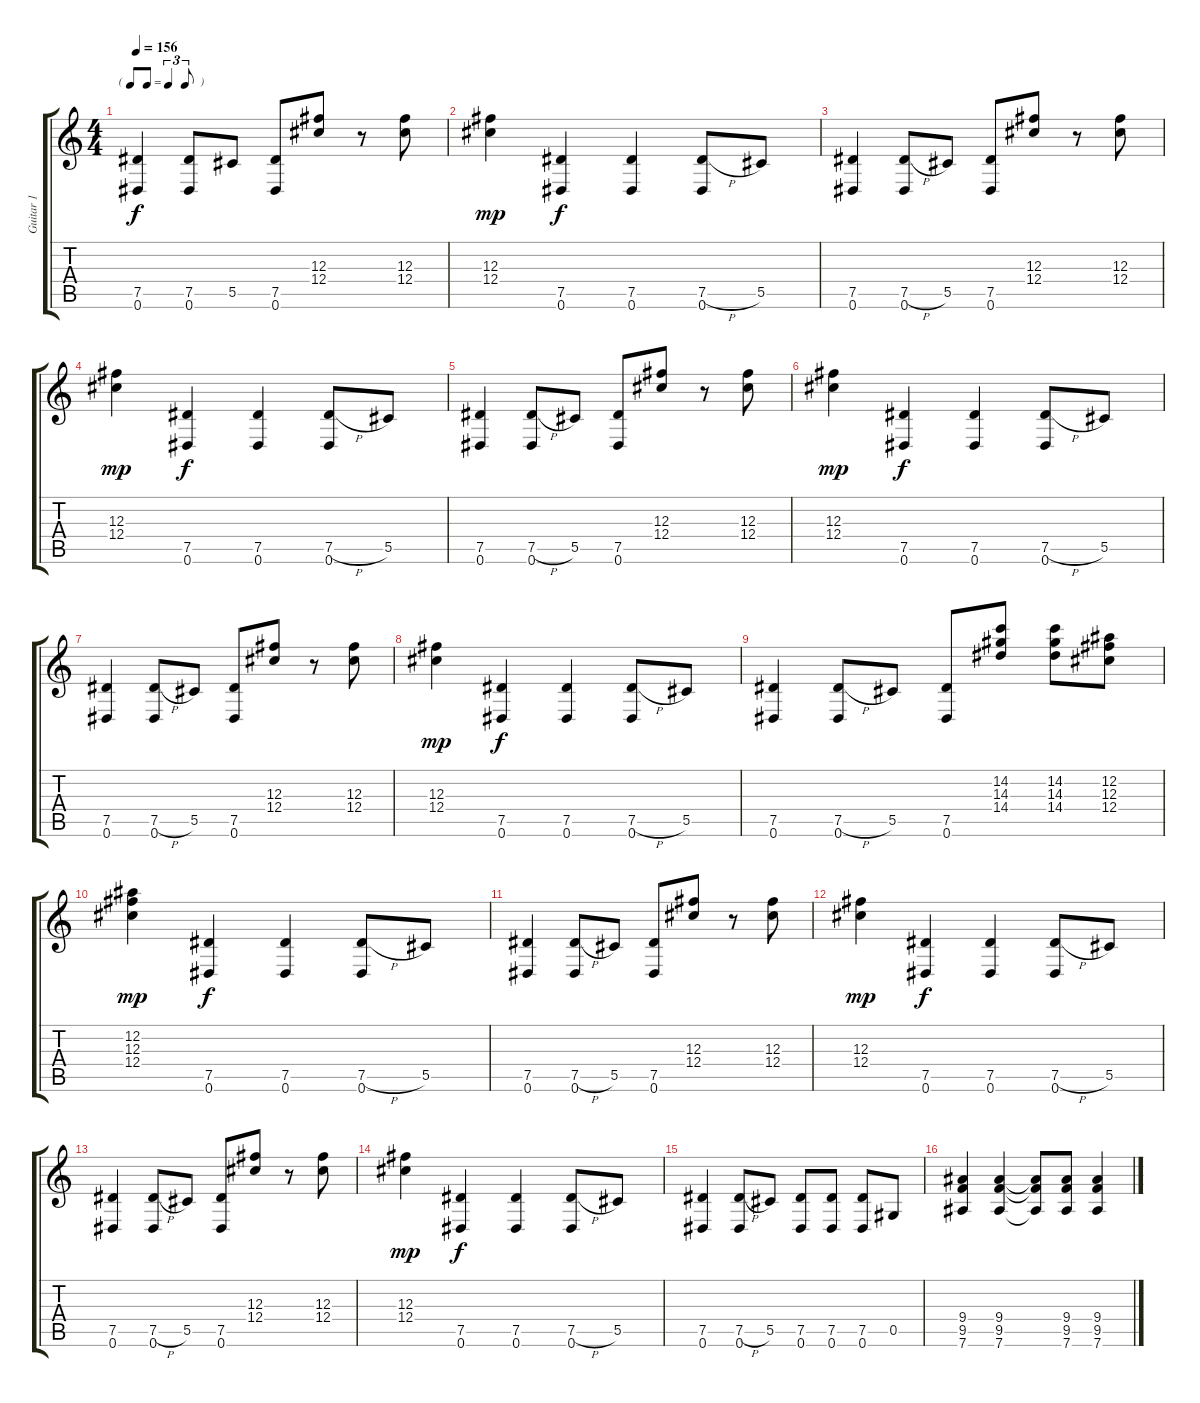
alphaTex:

\track ("Guitar 1" "Guitar 1") {instrument distortionguitar}
\staff {score tabs}
\tuning (Eb4 Bb3 Gb3 Db3 Ab2 Eb2) {hide}
\ts (4 4)
\tf triplet8th
\tempo 156
\clef g2
\ks c
(7.5 0.6).4{dy f} (7.5 0.6).8 5.5.8 (7.5 0.6).8 (12.3 12.4).8 r.8 (12.3 12.4).8 |
(12.3 12.4).4{dy mp} (7.5 0.6).4{dy f} (7.5 0.6).4 (7.5{h} 0.6).8 5.5.8 |
(7.5 0.6).4 (7.5{h} 0.6).8 5.5.8 (7.5 0.6).8 (12.3 12.4).8 r.8 (12.3 12.4).8 |
(12.3 12.4).4{dy mp} (7.5 0.6).4{dy f} (7.5 0.6).4 (7.5{h} 0.6).8 5.5.8 |
(7.5 0.6).4 (7.5{h} 0.6).8 5.5.8 (7.5 0.6).8 (12.3 12.4).8 r.8 (12.3 12.4).8 |
(12.3 12.4).4{dy mp} (7.5 0.6).4{dy f} (7.5 0.6).4 (7.5{h} 0.6).8 5.5.8 |
(7.5 0.6).4 (7.5{h} 0.6).8 5.5.8 (7.5 0.6).8 (12.3 12.4).8 r.8 (12.3 12.4).8 |
(12.3 12.4).4{dy mp} (7.5 0.6).4{dy f} (7.5 0.6).4 (7.5{h} 0.6).8 5.5.8 |
(7.5 0.6).4 (7.5{h} 0.6).8 5.5.8 (7.5 0.6).8 (14.2 14.3 14.4).8 (14.2 14.3 14.4).8 (12.2 12.3 12.4).8 |
(12.2 12.3 12.4).4{dy mp} (7.5 0.6).4{dy f} (7.5 0.6).4 (7.5{h} 0.6).8 5.5.8 |
(7.5 0.6).4 (7.5{h} 0.6).8 5.5.8 (7.5 0.6).8 (12.3 12.4).8 r.8 (12.3 12.4).8 |
(12.3 12.4).4{dy mp} (7.5 0.6).4{dy f} (7.5 0.6).4 (7.5{h} 0.6).8 5.5.8 |
(7.5 0.6).4 (7.5{h} 0.6).8 5.5.8 (7.5 0.6).8 (12.3 12.4).8 r.8 (12.3 12.4).8 |
(12.3 12.4).4{dy mp} (7.5 0.6).4{dy f} (7.5 0.6).4 (7.5{h} 0.6).8 5.5.8 |
(7.5 0.6).4 (7.5{h} 0.6).8 5.5.8 (7.5 0.6).8 (7.5 0.6).8 (7.5 0.6).8 0.5.8 |
(9.4 9.5 7.6).4 (9.4 9.5 7.6).4 (9.4{t} 9.5{t} 7.6{t}).8 (9.4 9.5 7.6).8 (9.4 9.5 7.6).4
